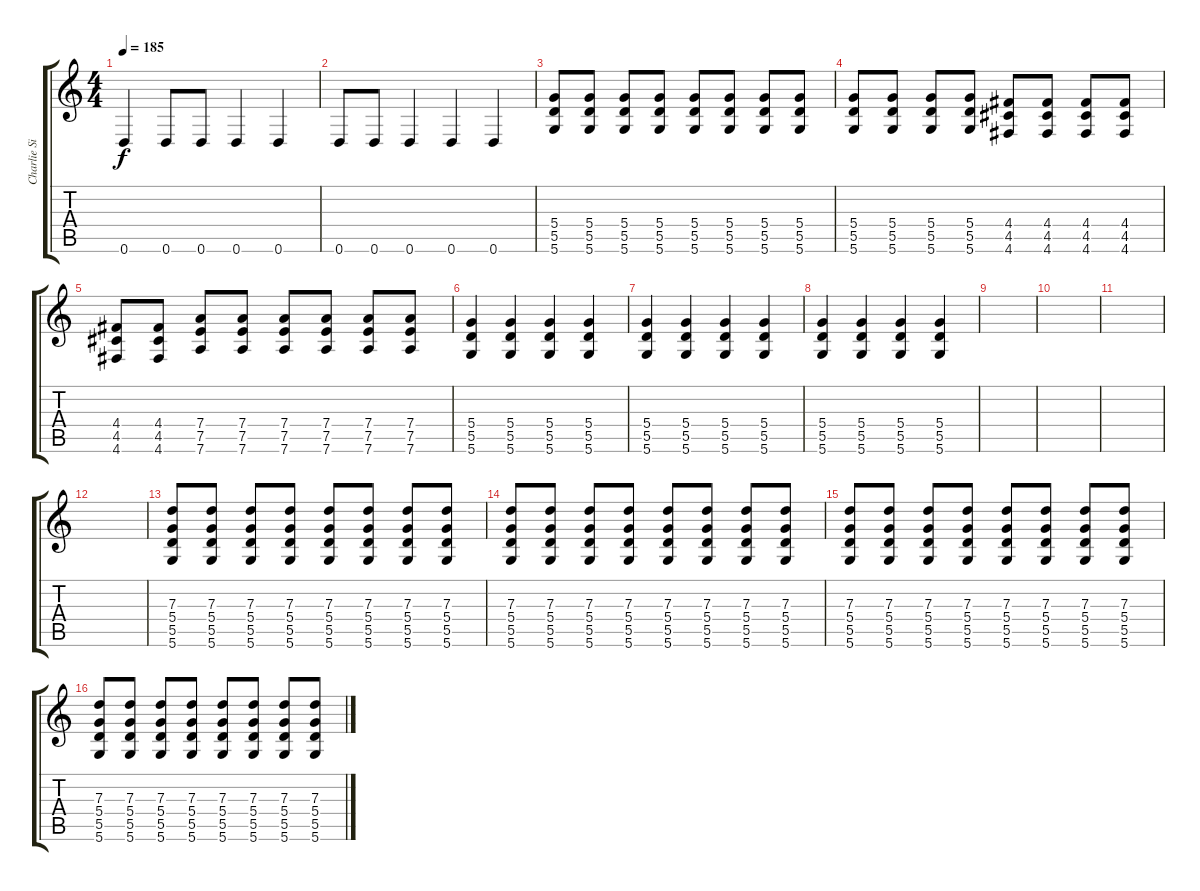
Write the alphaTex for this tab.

\track ("Charlie Simpson" "Charlie Si") {instrument overdrivenguitar}
\staff {score tabs}
\tuning (E4 B3 G3 D3 A2 D2) {hide}
\ts (4 4)
\tempo 185
\clef g2
\ks c
0.6.4{dy f} 0.6.8 0.6.8 0.6.4 0.6.4 |
0.6.8 0.6.8 0.6.4 0.6.4 0.6.4 |
(5.4 5.5 5.6).8 (5.4 5.5 5.6).8 (5.4 5.5 5.6).8 (5.4 5.5 5.6).8 (5.4 5.5 5.6).8 (5.4 5.5 5.6).8 (5.4 5.5 5.6).8 (5.4 5.5 5.6).8 |
(5.4 5.5 5.6).8 (5.4 5.5 5.6).8 (5.4 5.5 5.6).8 (5.4 5.5 5.6).8 (4.4 4.5 4.6).8 (4.4 4.5 4.6).8 (4.4 4.5 4.6).8 (4.4 4.5 4.6).8 |
(4.4 4.5 4.6).8 (4.4 4.5 4.6).8 (7.4 7.5 7.6).8 (7.4 7.5 7.6).8 (7.4 7.5 7.6).8 (7.4 7.5 7.6).8 (7.4 7.5 7.6).8 (7.4 7.5 7.6).8 |
(5.4 5.5 5.6).4 (5.4 5.5 5.6).4 (5.4 5.5 5.6).4 (5.4 5.5 5.6).4 |
(5.4 5.5 5.6).4 (5.4 5.5 5.6).4 (5.4 5.5 5.6).4 (5.4 5.5 5.6).4 |
(5.4 5.5 5.6).4 (5.4 5.5 5.6).4 (5.4 5.5 5.6).4 (5.4 5.5 5.6).4 |
|
|
|
|
(7.3 5.4 5.5 5.6).8 (7.3 5.4 5.5 5.6).8 (7.3 5.4 5.5 5.6).8 (7.3 5.4 5.5 5.6).8 (7.3 5.4 5.5 5.6).8 (7.3 5.4 5.5 5.6).8 (7.3 5.4 5.5 5.6).8 (7.3 5.4 5.5 5.6).8 |
(7.3 5.4 5.5 5.6).8 (7.3 5.4 5.5 5.6).8 (7.3 5.4 5.5 5.6).8 (7.3 5.4 5.5 5.6).8 (7.3 5.4 5.5 5.6).8 (7.3 5.4 5.5 5.6).8 (7.3 5.4 5.5 5.6).8 (7.3 5.4 5.5 5.6).8 |
(7.3 5.4 5.5 5.6).8 (7.3 5.4 5.5 5.6).8 (7.3 5.4 5.5 5.6).8 (7.3 5.4 5.5 5.6).8 (7.3 5.4 5.5 5.6).8 (7.3 5.4 5.5 5.6).8 (7.3 5.4 5.5 5.6).8 (7.3 5.4 5.5 5.6).8 |
(7.3 5.4 5.5 5.6).8 (7.3 5.4 5.5 5.6).8 (7.3 5.4 5.5 5.6).8 (7.3 5.4 5.5 5.6).8 (7.3 5.4 5.5 5.6).8 (7.3 5.4 5.5 5.6).8 (7.3 5.4 5.5 5.6).8 (7.3 5.4 5.5 5.6).8
